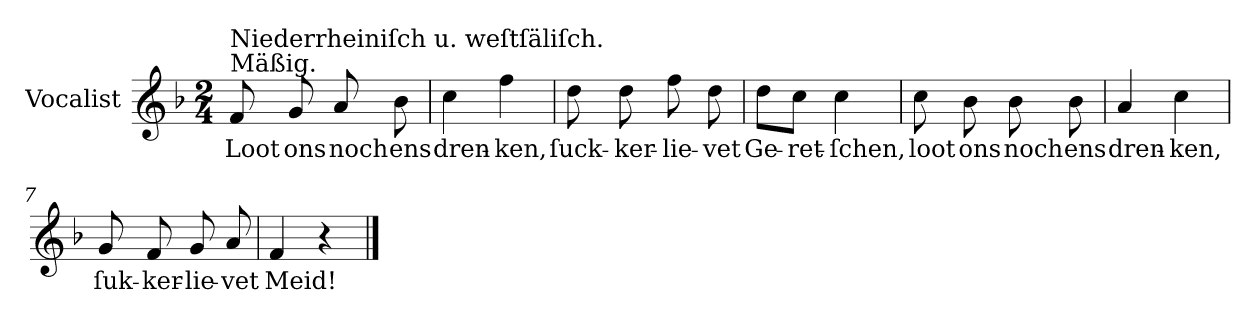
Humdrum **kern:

**kern	**text
*part1	*part1
*staff1	*staff1
*I"Vocalist	*
*k[b-]	*
*F:	*
*M2/4	*
=1	=1
!LO:TX:a:t=Mäßig.	!
!LO:TX:a:t=Niederrheiniſch u. weſtſäliſch.	!
8f	Loot
8g	ons
8a	noch
8b-	ens
=2	=2
4cc	dren-
4ff	-ken,
=3	=3
8dd	ſuck-
8dd	-ker-
8ff	-lie-
8dd	-vet
=4	=4
8ddL	Ge-
8ccJ	-ret-
4cc	-ſchen,
=5	=5
8cc	loot
8b-	ons
8b-	noch
8b-	ens
=6	=6
4a	dren-
4cc	-ken,
=7	=7
8g	ſuk-
8f	-ker-
8g	-lie-
8a	-vet
=8	=8
4f	Meid!
4r	.
==	==
*-	*-
